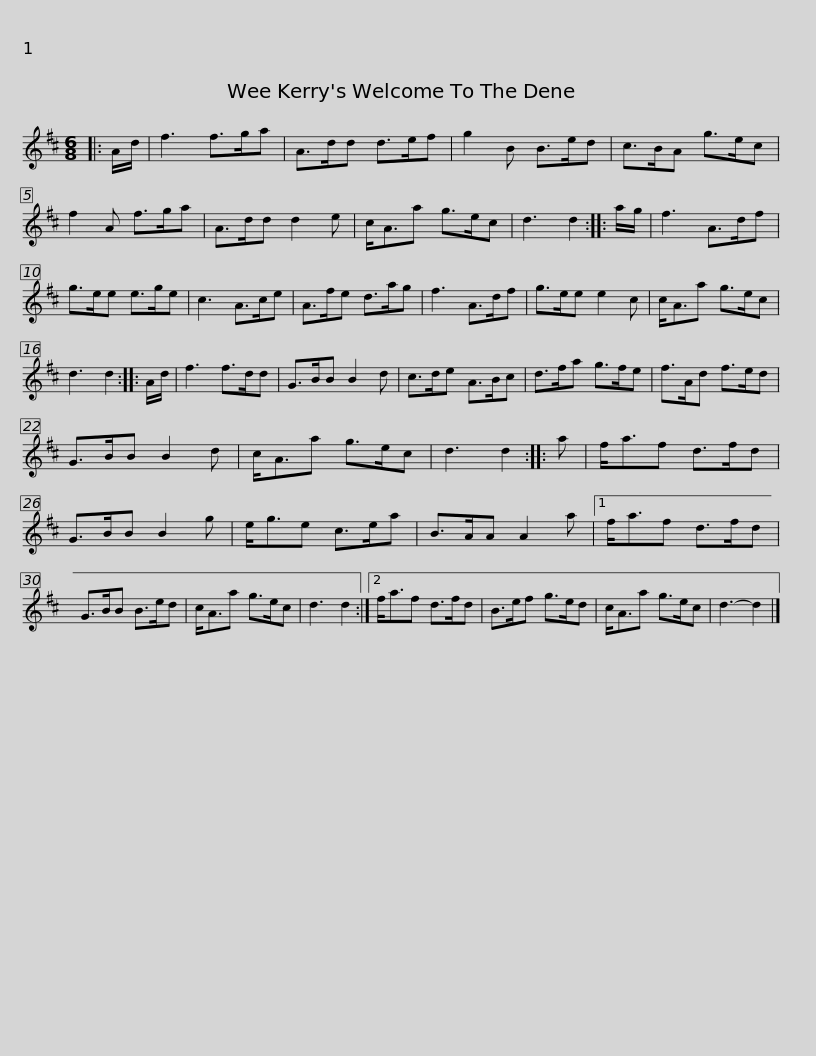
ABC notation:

X:1
L:1/8
M:6/8
I:linebreak $
K:D
V:1 treble
V:1
|: A/d/ | f3 f>ga | A>dd d>ef | g2 B B>ed | c>BA g>ec | %5
 f2 A f>ga | A>dd d2 e |$ c<Aa g>ec | d3 d2 :: a/g/ | %10
 f3 A>df | g>ee e>ge | c3 A>ce | A>fe d>ag | f3 A>df |$ %15
 g>ee e2 c | c<Aa g>ec | d3 d2 :: A/d/ | f3 f>dd | %20
 G>BB B2 d | c>de A>Bc | d>fa g>fe |$ f>Ad f>ed | G>BB B2 d | %25
 c<Aa g>ec | d3 d2 :: a | f<af d>fd | G>BB B2 g | %30
 e<ge c>ea |$ B>AA A2 a |1 f<af d>fd | G>BB B>ed | c<Aa g>ec | %35
 d3 d2 :|2 f<af d>fd | B>ef g>ed |$ c<Aa g>ec | d3- d2 |] %40
